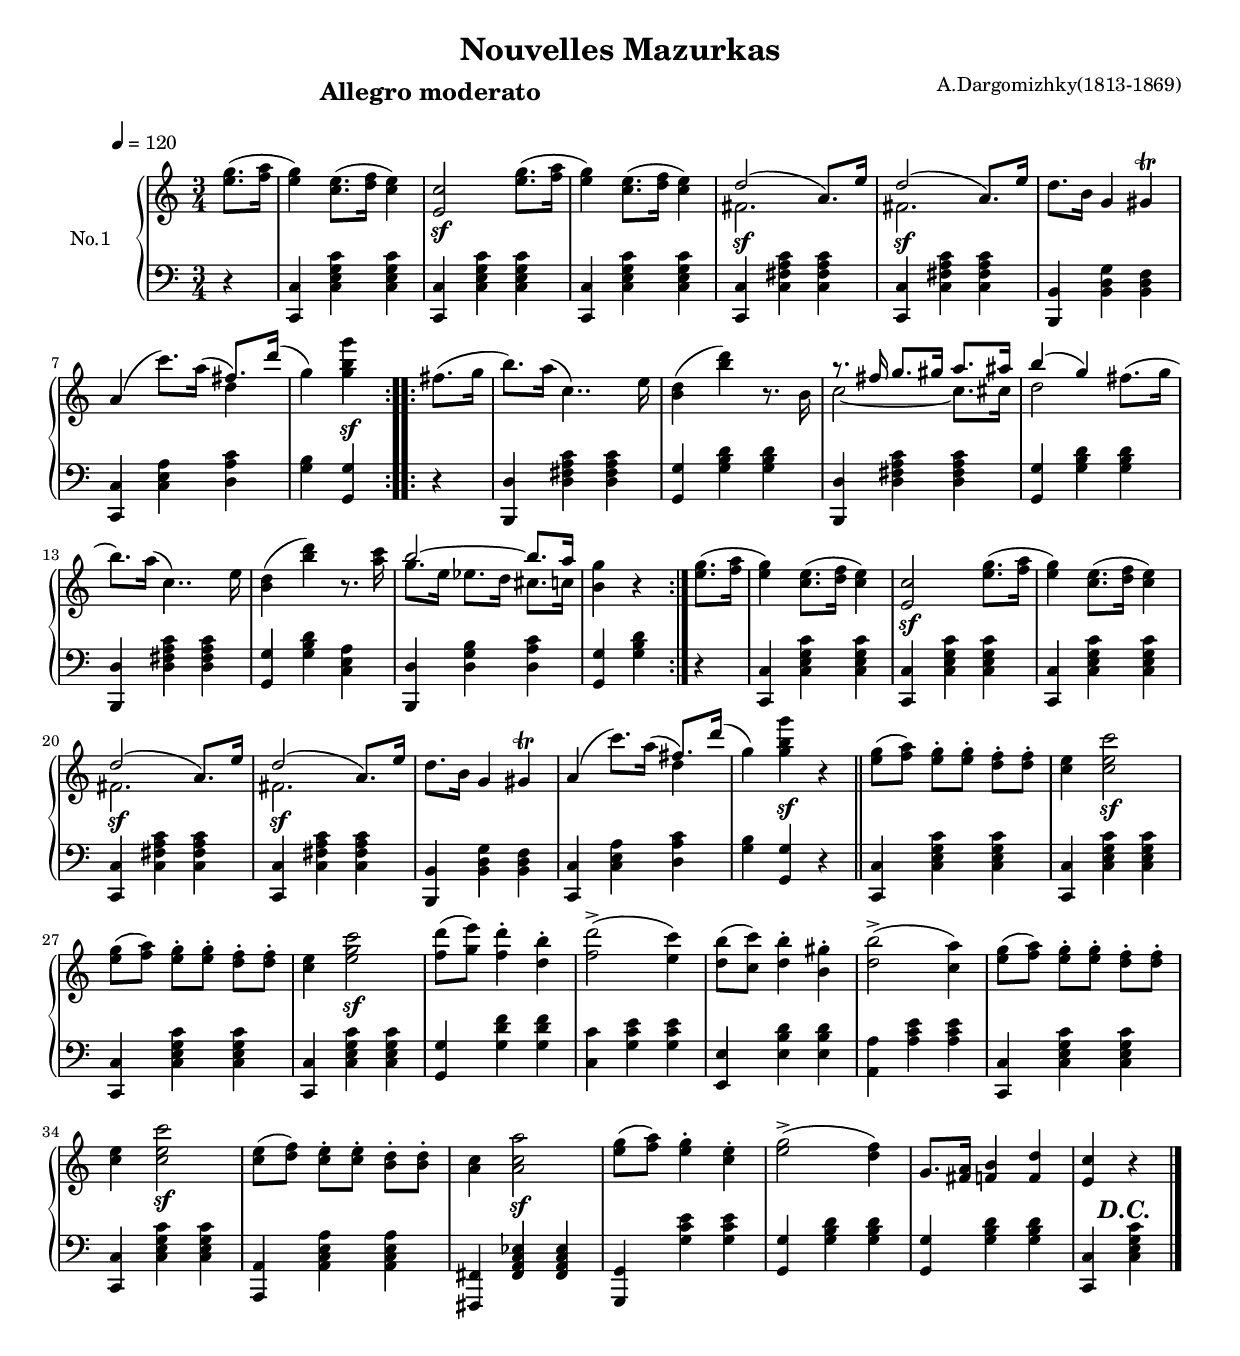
%{
  Nouvelles Mazurkas No.1 by A.Dargomizhky
  $Id$
%}
\include "deutsch.ly"
\header {
  title = "Nouvelles Mazurkas"
  composer = "A.Dargomizhky(1813-1869)"
}


#(set-global-staff-size 17)
% #0 - #8

dashPlus = "trill"

partAupper = {
  <e  g>8.( <f a>16 |
  <e g>4-) <c e>8.( <d f>16 <c e>4-) |
  <e, c'>2\sf
  <e' g>8.( <f a>16 | <e g>4-) <c e>8.( <d f>16 <c e>4-) |
  <<
    { d2( a8.) e'16 | d2( a8.) e'16 | } \\
    { fis,2.\sf | fis2.\sf }
  >>
  d'8. h16 g4 gis4-+ | 
  <<
    { a(  \stemDown c'8.) a16(  \stemUp fis8.) d'16( |
      \stemNeutral g,4) <g h g'>\sf } \\
    { s2 d4 | s2 }
  >>
}

partAlower = {
  r4 | \repeat unfold 3 { <c c'> <c' e g c> <c e g c> | }
  <c, c'> <c' fis a c> <c fis a c> | <c, c'> <c' fis a c> <c fis a c> 
  <h, h'> <h' d g> <h d f> | <c, c'> <c' e a> <d a' c> | <g h> <g, g'> 
}

% #8 - 15
partBupper = {
  fis8.( g16 | h8.-) a16( c,4..) e16 | <h d>4( <h' d>-) r8. h,16 |
  <<
    { r8. fis'16 g8. gis16 a8. ais16 | h4( g) } \\
    { c,2~ c8. cis16 | d2}
  >>
  fis8.( g16 | h8.-) a16( c,4..) e16 | <h d>4( <h' d>) r8. <a c>16 |
  <<
    { h2~ h8. a16 | } \\
    { g8. e16 es8. d16 cis8. c16 |}
  >>
  <h g'>4 r4
}

partBlower = {
  r4 |
  \repeat unfold 2 { <h, d'> <d' fis a c> <d fis a c> |
    <g, g'> <g' h d> <g h d> |}
  <h,, d'> <d' fis a c> <d fis a c> |
  <g, g'> <g' h d> <c, e a> |
  <h, d'> <d' g h> <d a' c> |
  <g, g'> <g' h d>
}

partCupper = {
  r4
  \bar "||"
  <e g>8( <f a>) <e g>-.[ <e g>-.] <d f>-. <d f>-. |
  <c e>4 <c e c'>2\sf |
  <e g>8( <f a>) <e g>-.[ <e g>-.] <d f>-. <d f>-. |
  <c e>4 <e g c>2\sf |
  <f d'>8( <g e'>) <f d'>4-. <d h'>-. |
  <f d'>2->( <e c'>4) |
  <d h'>8( <c c'>) <d h'>4-. <h gis'>-. |
  <d h'>2->( <c a'>4) | 
  <e g>8( <f a>) <e g>-.[ <e g>-.] <d f>-. <d f>-. |
  <c e>4 <c e c'>2\sf |
  <c e>8( <d f>) <c e>-.[ <c e>-.] <h d>-. <h d>-. |
  <a c>4 <a c a'>2\sf |
  <e' g>8( <f a>) <e g>4-. <c e>-. |
  <e g>2->( <d f>4) |
  g,8. <fis a>16 <f h>4 <f d'> | <e c'> r4 
  \bar "|."
}

partClower = {
  r4
  \bar "||"
  \repeat unfold 4 {<c,, c'> <c' e g c> <c e g c> | }
  <g g'> <g' d' f> <g d' f> |
  <c, c'> <g' c e> <g c e> |
  <e, e'> <e' h' d> <e h' d> |
  <a, a'> <a' c e> <a c e> |
  <c,, c'> <c' e g c> <c e g c> |
  <c, c'> <c' e g c> <c e g c> |
  <a, a'> <a' c e a> <a c e a> |
  <fis, fis'> <fis' a c es> <fis a c es> |
  <g, g'> <g'' c e> <g c e> |
  <g, g'> <g' h d> <g h d> |
  <g, g'> <g' h d> <g h d> |
  <c,, c'>
  \once \override Score.RehearsalMark #'extra-offset = #'(0 . -10)
  \mark \markup { \bold \italic "D.C." }
  <c' e g c>
}


upper = \relative e'' {
  \once \override Score.RehearsalMark #'break-align-symbol = #'time-signature
  \once \override Score.RehearsalMark #'extra-offset = #'(16 . 2)
  \time 3/4
  \key c \major
  \tempo 4 = 120 
  \mark \markup { \bold { "Allegro moderato"}}
  \partial 4
  \repeat volta 2 \partAupper
  \repeat volta 2 \partBupper
  \partAupper
  \partCupper
}

lower = \relative c, {
  \clef bass
  \repeat volta 2 \partAlower
  \repeat volta 2 \partBlower
  \relative c, \partAlower
  \partClower
  
}

\score {
  \new PianoStaff <<
      \set PianoStaff.instrumentName = #"No.1"
      \new Staff = "upper" \upper
      \new Staff = "lower" \lower
  >>
  \layout{
    \context { \Score
      \override MetronomeMark #'extra-offset = #'(-9 . 0)
      \override MetronomeMark #'padding = #'3
    }
  }
  \midi {}
}
